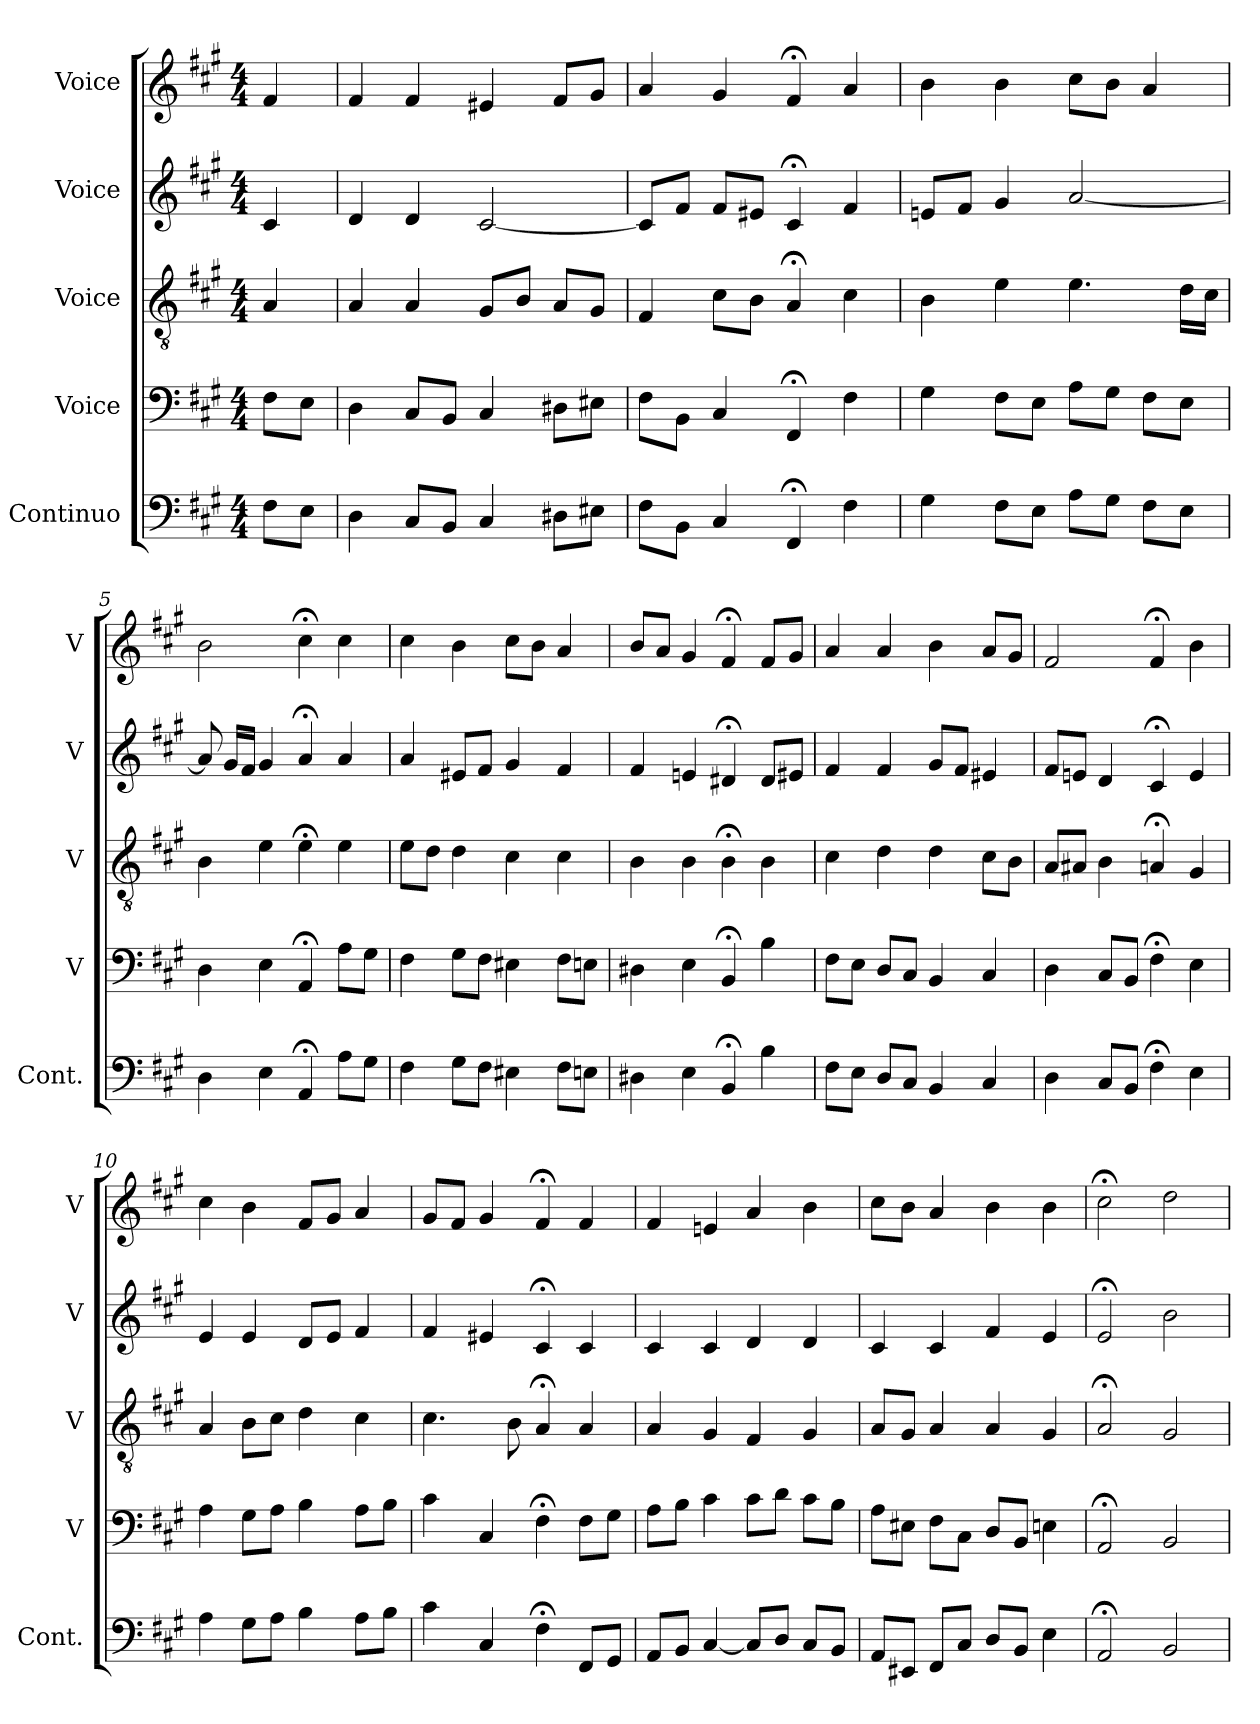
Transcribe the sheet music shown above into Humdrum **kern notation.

**kern	**kern	**kern	**kern	**kern
*part5	*part4	*part3	*part2	*part1
*staff5	*staff4	*staff3	*staff2	*staff1
*I"Continuo	*I"Voice	*I"Voice	*I"Voice	*I"Voice
*I'Cont.	*I'V	*I'V	*I'V	*I'V
*clefF4	*clefF4	*clefGv2	*clefG2	*clefG2
*k[f#c#g#]	*k[f#c#g#]	*k[f#c#g#]	*k[f#c#g#]	*k[f#c#g#]
*M4/4	*M4/4	*M4/4	*M4/4	*M4/4
=	=	=	=	=
8F#L	8F#L	4A	4c#	4f#
8EJ	8EJ	.	.	.
=2	=2	=2	=2	=2
4D	4D	4A	4d	4f#
8C#L	8C#L	4A	4d	4f#
8BBJ	8BBJ	.	.	.
4C#	4C#	8G#L	[2c#	4e#X
.	.	8BJ	.	.
8D#XL	8D#XL	8AL	.	8f#L
8E#XJ	8E#XJ	8G#J	.	8g#J
=3	=3	=3	=3	=3
8F#L	8F#L	4F#	8c#L]	4a
8BBJ	8BBJ	.	8f#J	.
4C#	4C#	8c#L	8f#L	4g#
.	.	8BJ	8e#XJ	.
4FF#;<	4FF#;<	4A;<	4c#;<	4f#;<
4F#	4F#	4c#	4f#	4a
=4	=4	=4	=4	=4
4G#	4G#	4B	8enL	4b
.	.	.	8f#J	.
8F#L	8F#L	4e	4g#	4b
8EJ	8EJ	.	.	.
8AL	8AL	4.e	[2a	8cc#L
8G#J	8G#J	.	.	8bJ
8F#L	8F#L	.	.	4a
8EJ	8EJ	16dLL	.	.
.	.	16c#JJ	.	.
=5	=5	=5	=5	=5
4D	4D	4B	8a]	2b
.	.	.	16g#LL	.
.	.	.	16f#JJ	.
4E	4E	4e	4g#	.
4AA;<	4AA;<	4e;<	4a;<	4cc#;<
8AL	8AL	4e	4a	4cc#
8G#J	8G#J	.	.	.
=6	=6	=6	=6	=6
4F#	4F#	8eL	4a	4cc#
.	.	8dJ	.	.
8G#L	8G#L	4d	8e#XL	4b
8F#J	8F#J	.	8f#J	.
4E#X	4E#X	4c#	4g#	8cc#L
.	.	.	.	8bJ
8F#L	8F#L	4c#	4f#	4a
8EnJ	8EnJ	.	.	.
=7	=7	=7	=7	=7
4D#X	4D#X	4B	4f#	8bL
.	.	.	.	8aJ
4E	4E	4B	4en	4g#
4BB;<	4BB;<	4B;<	4d#X;<	4f#;<
4B	4B	4B	8d#L	8f#L
.	.	.	8e#XJ	8g#J
=8	=8	=8	=8	=8
8F#L	8F#L	4c#	4f#	4a
8EJ	8EJ	.	.	.
8DL	8DL	4d	4f#	4a
8C#J	8C#J	.	.	.
4BB	4BB	4d	8g#L	4b
.	.	.	8f#J	.
4C#	4C#	8c#L	4e#X	8aL
.	.	8BJ	.	8g#J
=9	=9	=9	=9	=9
4D	4D	8AL	8f#L	2f#
.	.	8A#XJ	8enJ	.
8C#L	8C#L	4B	4d	.
8BBJ	8BBJ	.	.	.
4F#;<	4F#;<	4An;<	4c#;<	4f#;<
4E	4E	4G#	4e	4b
=10	=10	=10	=10	=10
4A	4A	4A	4e	4cc#
8G#L	8G#L	8BL	4e	4b
8AJ	8AJ	8c#J	.	.
4B	4B	4d	8dL	8f#L
.	.	.	8eJ	8g#J
8AL	8AL	4c#	4f#	4a
8BJ	8BJ	.	.	.
=11	=11	=11	=11	=11
4c#	4c#	4.c#	4f#	8g#L
.	.	.	.	8f#J
4C#	4C#	.	4e#X	4g#
.	.	8B	.	.
4F#;<	4F#;<	4A;<	4c#;<	4f#;<
8FF#L	8F#L	4A	4c#	4f#
8GG#J	8G#J	.	.	.
=12	=12	=12	=12	=12
8AAL	8AL	4A	4c#	4f#
8BBJ	8BJ	.	.	.
[4C#	4c#	4G#	4c#	4en
8C#L]	8c#L	4F#	4d	4a
8DJ	8dJ	.	.	.
8C#L	8c#L	4G#	4d	4b
8BBJ	8BJ	.	.	.
=13	=13	=13	=13	=13
8AAL	8AL	8AL	4c#	8cc#L
8EE#XJ	8E#XJ	8G#J	.	8bJ
8FF#L	8F#L	4A	4c#	4a
8C#J	8C#J	.	.	.
8DL	8DL	4A	4f#	4b
8BBJ	8BBJ	.	.	.
4E	4En	4G#	4e	4b
=14	=14	=14	=14	=14
2AA;<	2AA;<	2A;<	2e;<	2cc#;<
2BB	2BB	2G#	2b	2dd
=	=	=	=	=
*-	*-	*-	*-	*-
